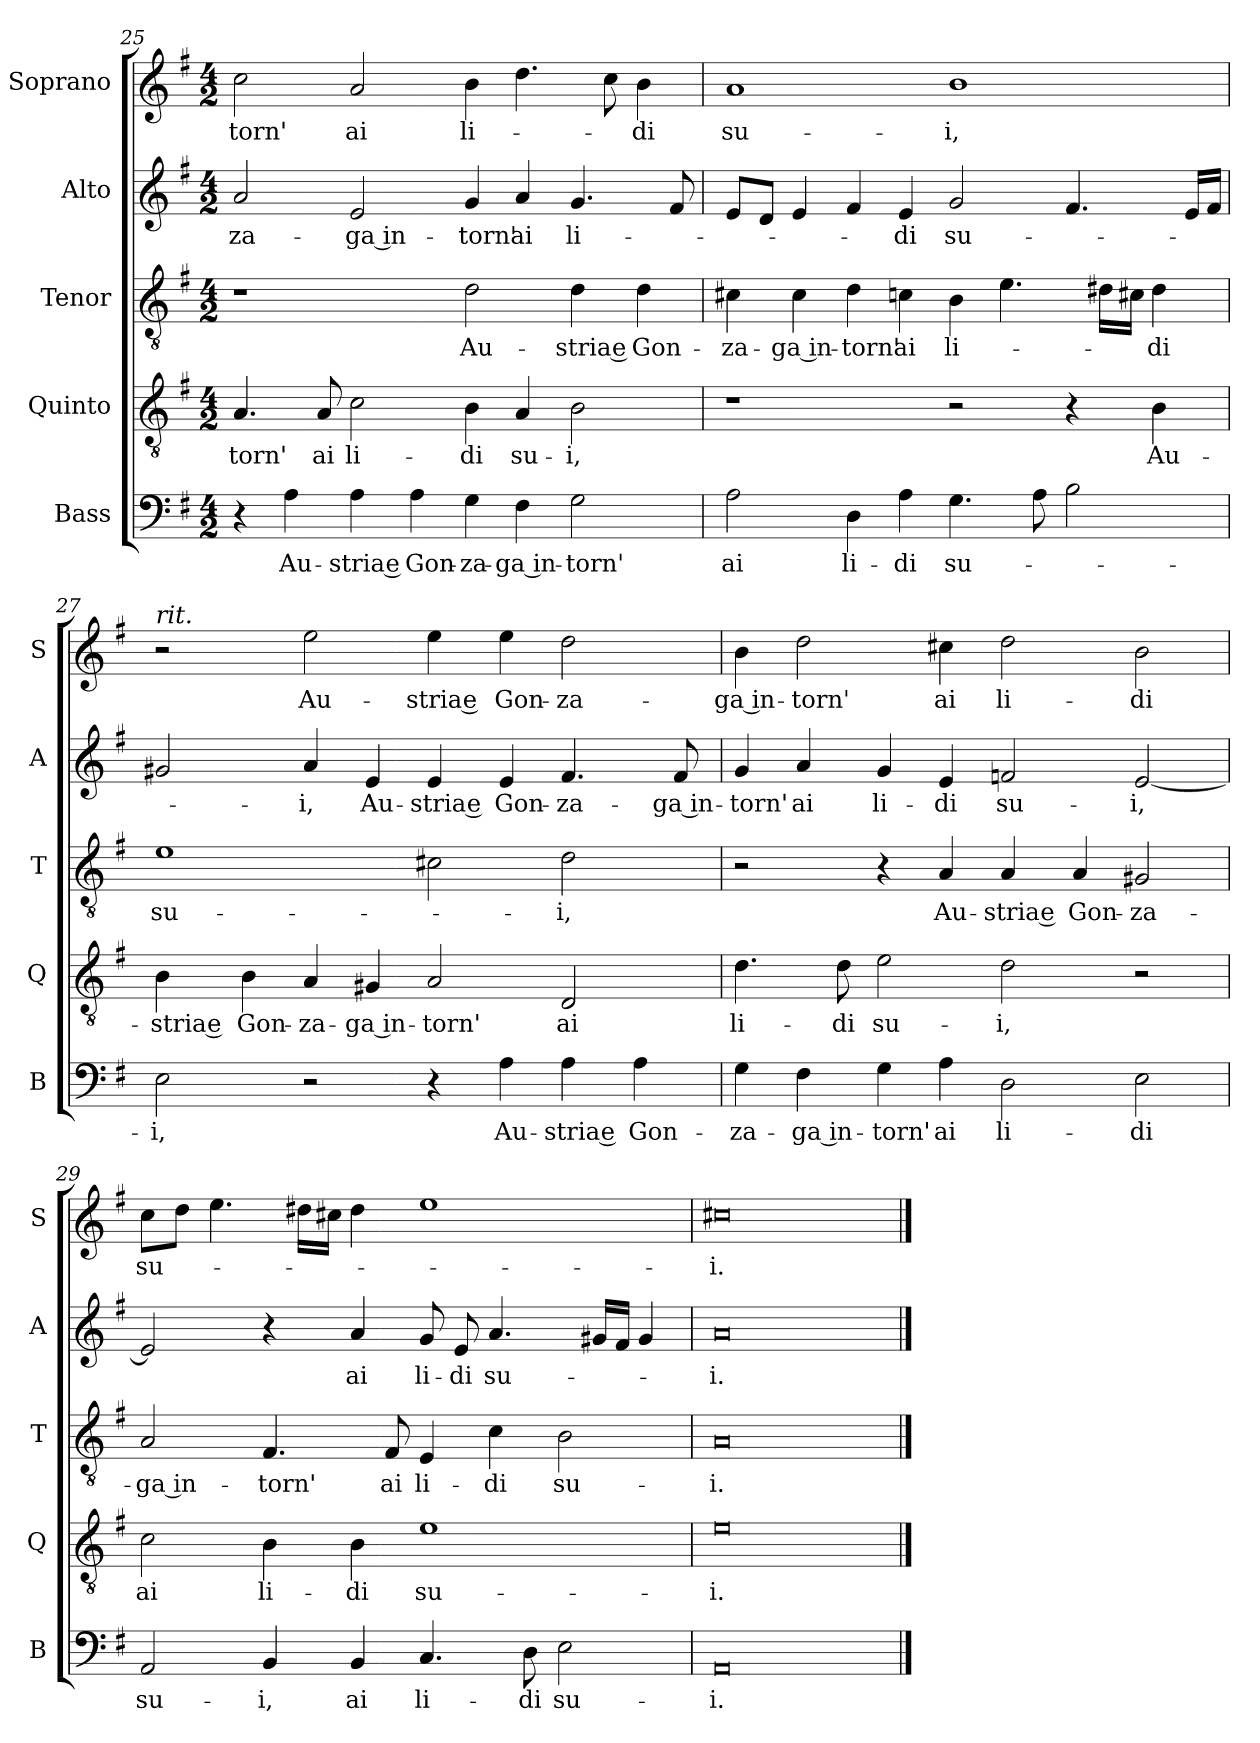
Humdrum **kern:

**kern	**text	**kern	**text	**kern	**text	**kern	**text	**kern	**text
*part5	*part5	*part4	*part4	*part3	*part3	*part2	*part2	*part1	*part1
*staff5	*staff5	*staff4	*staff4	*staff3	*staff3	*staff2	*staff2	*staff1	*staff1
*I"Bass	*	*I"Quinto	*	*I"Tenor	*	*I"Alto	*	*I"Soprano	*
*I'B	*	*I'Q	*	*I'T	*	*I'A	*	*I'S	*
!!LO:PB:g=z
*clefF4	*	*clefGv2	*	*clefGv2	*	*clefG2	*	*clefG2	*
*k[f#]	*	*k[f#]	*	*k[f#]	*	*k[f#]	*	*k[f#]	*
*G:	*	*G:	*	*G:	*	*G:	*	*G:	*
*M4/2	*	*M4/2	*	*M4/2	*	*M4/2	*	*M4/2	*
=25	=25	=25	=25	=25	=25	=25	=25	=25	=25
!	!	!	!LO:LY:b	!	!	!	!LO:LY:b	!	!LO:LY:b
4r	.	4.A/	-torn'	1r	.	2a/	-za-	2cc\	-torn'
!	!LO:LY:b	!	!	!	!	!	!	!	!
4A\	Au-	.	.	.	.	.	.	.	.
!	!	!	!LO:LY:b	!	!	!	!	!	!
.	.	8A/	ai	.	.	.	.	.	.
!	!LO:LY:b	!	!LO:LY:b	!	!	!	!LO:LY:b	!	!LO:LY:b
4A\	-stria e	2c\	li-	.	.	2e/	-ga in-	2a/	ai
!	!LO:LY:b	!	!	!	!	!	!	!	!
4A\	Gon-	.	.	.	.	.	.	.	.
!	!LO:LY:b	!	!LO:LY:b	!	!LO:LY:b	!	!LO:LY:b	!	!LO:LY:b
4G\	-za-	4B\	-di	2d\	Au-	4g/	-torn'	4b\	li-
!	!LO:LY:b	!	!LO:LY:b	!	!	!	!LO:LY:b	!	!
4F#\	-ga in-	4A/	su-	.	.	4a/	ai	4.dd\	.
!	!LO:LY:b	!	!LO:LY:b	!	!LO:LY:b	!	!LO:LY:b	!	!
2G\	-torn'	2B\	-i,	4d\	-stria e	4.g/	li-	.	.
.	.	.	.	.	.	.	.	8cc\	.
!	!	!	!	!	!LO:LY:b	!	!	!	!LO:LY:b
.	.	.	.	4d\	Gon-	.	.	4b\	-di
.	.	.	.	.	.	8f#/	.	.	.
=26	=26	=26	=26	=26	=26	=26	=26	=26	=26
!	!LO:LY:b	!	!	!	!LO:LY:b	!	!	!	!LO:LY:b
2A\	ai	1r	.	4c#X\	-za-	8e/L	.	1a	su-
.	.	.	.	.	.	8d/J	.	.	.
!	!	!	!	!	!LO:LY:b	!	!	!	!
.	.	.	.	4c#\	-ga in-	4e/	.	.	.
!	!LO:LY:b	!	!	!	!LO:LY:b	!	!	!	!
4D\	li-	.	.	4d\	-torn'	4f#/	.	.	.
!	!LO:LY:b	!	!	!	!LO:LY:b	!	!LO:LY:b	!	!
4A\	-di	.	.	4cn\	ai	4e/	-di	.	.
!	!LO:LY:b	!	!	!	!LO:LY:b	!	!LO:LY:b	!	!LO:LY:b
4.G\	su-	2r	.	4B\	li-	2g/	su-	1b	-i,
.	.	.	.	4.e\	.	.	.	.	.
8A\	.	.	.	.	.	.	.	.	.
2B\	.	4r	.	.	.	4.f#/	.	.	.
.	.	.	.	16d#X\LL	.	.	.	.	.
.	.	.	.	16c#X\JJ	.	.	.	.	.
!	!	!	!LO:LY:b	!	!LO:LY:b	!	!	!	!
.	.	4B\	Au-	4d#\	-di	.	.	.	.
.	.	.	.	.	.	16e/LL	.	.	.
.	.	.	.	.	.	16f#/JJ	.	.	.
!!LO:LB:g=z
=27	=27	=27	=27	=27	=27	=27	=27	=27	=27
!	!	!	!	!	!	!	!	!LO:TX:a:i:t=rit.	!
!	!LO:LY:b	!	!LO:LY:b	!	!LO:LY:b	!	!	!	!
2E\	-i,	4B\	-stria e	1e	su-	2g#X/	.	2r	.
!	!	!	!LO:LY:b	!	!	!	!	!	!
.	.	4B\	Gon-	.	.	.	.	.	.
!	!	!	!LO:LY:b	!	!	!	!LO:LY:b	!	!LO:LY:b
2r	.	4A/	-za-	.	.	4a/	-i,	2ee\	Au-
!	!	!	!LO:LY:b	!	!	!	!LO:LY:b	!	!
.	.	4G#X/	-ga in-	.	.	4e/	Au-	.	.
!	!	!	!LO:LY:b	!	!	!	!LO:LY:b	!	!LO:LY:b
4r	.	2A/	-torn'	2c#X\	.	4e/	-stria e	4ee\	-stria e
!	!LO:LY:b	!	!	!	!	!	!LO:LY:b	!	!LO:LY:b
4A\	Au-	.	.	.	.	4e/	Gon-	4ee\	Gon-
!	!LO:LY:b	!	!LO:LY:b	!	!LO:LY:b	!	!LO:LY:b	!	!LO:LY:b
4A\	-stria e	2D/	ai	2d\	-i,	4.f#/	-za-	2dd\	-za-
!	!LO:LY:b	!	!	!	!	!	!	!	!
4A\	Gon-	.	.	.	.	.	.	.	.
!	!	!	!	!	!	!	!LO:LY:b	!	!
.	.	.	.	.	.	8f#/	-ga in-	.	.
=28	=28	=28	=28	=28	=28	=28	=28	=28	=28
!	!LO:LY:b	!	!LO:LY:b	!	!	!	!LO:LY:b	!	!LO:LY:b
4G\	-za-	4.d\	li-	2r	.	4g/	-torn'	4b\	-ga in-
!	!LO:LY:b	!	!	!	!	!	!LO:LY:b	!	!LO:LY:b
4F#\	-ga in-	.	.	.	.	4a/	ai	2dd\	-torn'
!	!	!	!LO:LY:b	!	!	!	!	!	!
.	.	8d\	-di	.	.	.	.	.	.
!	!LO:LY:b	!	!LO:LY:b	!	!	!	!LO:LY:b	!	!
4G\	-torn'	2e\	su-	4r	.	4g/	li-	.	.
!	!LO:LY:b	!	!	!	!LO:LY:b	!	!LO:LY:b	!	!LO:LY:b
4A\	ai	.	.	4A/	Au-	4e/	-di	4cc#X\	ai
!	!LO:LY:b	!	!LO:LY:b	!	!LO:LY:b	!	!LO:LY:b	!	!LO:LY:b
2D\	li-	2d\	-i,	4A/	-stria e	2fn/	su-	2dd\	li-
!	!	!	!	!	!LO:LY:b	!	!	!	!
.	.	.	.	4A/	Gon-	.	.	.	.
!	!LO:LY:b	!	!	!	!LO:LY:b	!	!LO:LY:b	!	!LO:LY:b
2E\	-di	2r	.	2G#X/	-za-	[2e/	-i,	2b\	-di
!!LO:LB:g=z
=29	=29	=29	=29	=29	=29	=29	=29	=29	=29
!	!LO:LY:b	!	!LO:LY:b	!	!LO:LY:b	!	!	!	!LO:LY:b
2AA/	su-	2c\	ai	2A/	-ga in-	2e/]	.	8cc\L	su-
.	.	.	.	.	.	.	.	8dd\J	.
.	.	.	.	.	.	.	.	4.ee\	.
!	!LO:LY:b	!	!LO:LY:b	!	!LO:LY:b	!	!	!	!
4BB/	-i,	4B\	li-	4.F#/	-torn'	4r	.	.	.
.	.	.	.	.	.	.	.	16dd#X\LL	.
.	.	.	.	.	.	.	.	16cc#X\JJ	.
!	!LO:LY:b	!	!LO:LY:b	!	!	!	!LO:LY:b	!	!
4BB/	ai	4B\	-di	.	.	4a/	ai	4dd#\	.
!	!	!	!	!	!LO:LY:b	!	!	!	!
.	.	.	.	8F#/	ai	.	.	.	.
!	!LO:LY:b	!	!LO:LY:b	!	!LO:LY:b	!	!LO:LY:b	!	!
4.C/	li-	1e	su-	4E/	li-	8g/	li-	1ee	.
!	!	!	!	!	!	!	!LO:LY:b	!	!
.	.	.	.	.	.	8e/	-di	.	.
!	!	!	!	!	!LO:LY:b	!	!LO:LY:b	!	!
.	.	.	.	4c\	-di	4.a/	su-	.	.
!	!LO:LY:b	!	!	!	!	!	!	!	!
8D\	-di	.	.	.	.	.	.	.	.
!	!LO:LY:b	!	!	!	!LO:LY:b	!	!	!	!
2E\	su-	.	.	2B\	su-	.	.	.	.
.	.	.	.	.	.	16g#X/LL	.	.	.
.	.	.	.	.	.	16f#/JJ	.	.	.
.	.	.	.	.	.	4g#/	.	.	.
=30	=30	=30	=30	=30	=30	=30	=30	=30	=30
!	!LO:LY:b	!	!LO:LY:b	!	!LO:LY:b	!	!LO:LY:b	!	!LO:LY:b
0AA	-i.	0e	-i.	0A	-i.	0a	-i.	0cc#X	-i.
==	==	==	==	==	==	==	==	==	==
*-	*-	*-	*-	*-	*-	*-	*-	*-	*-
